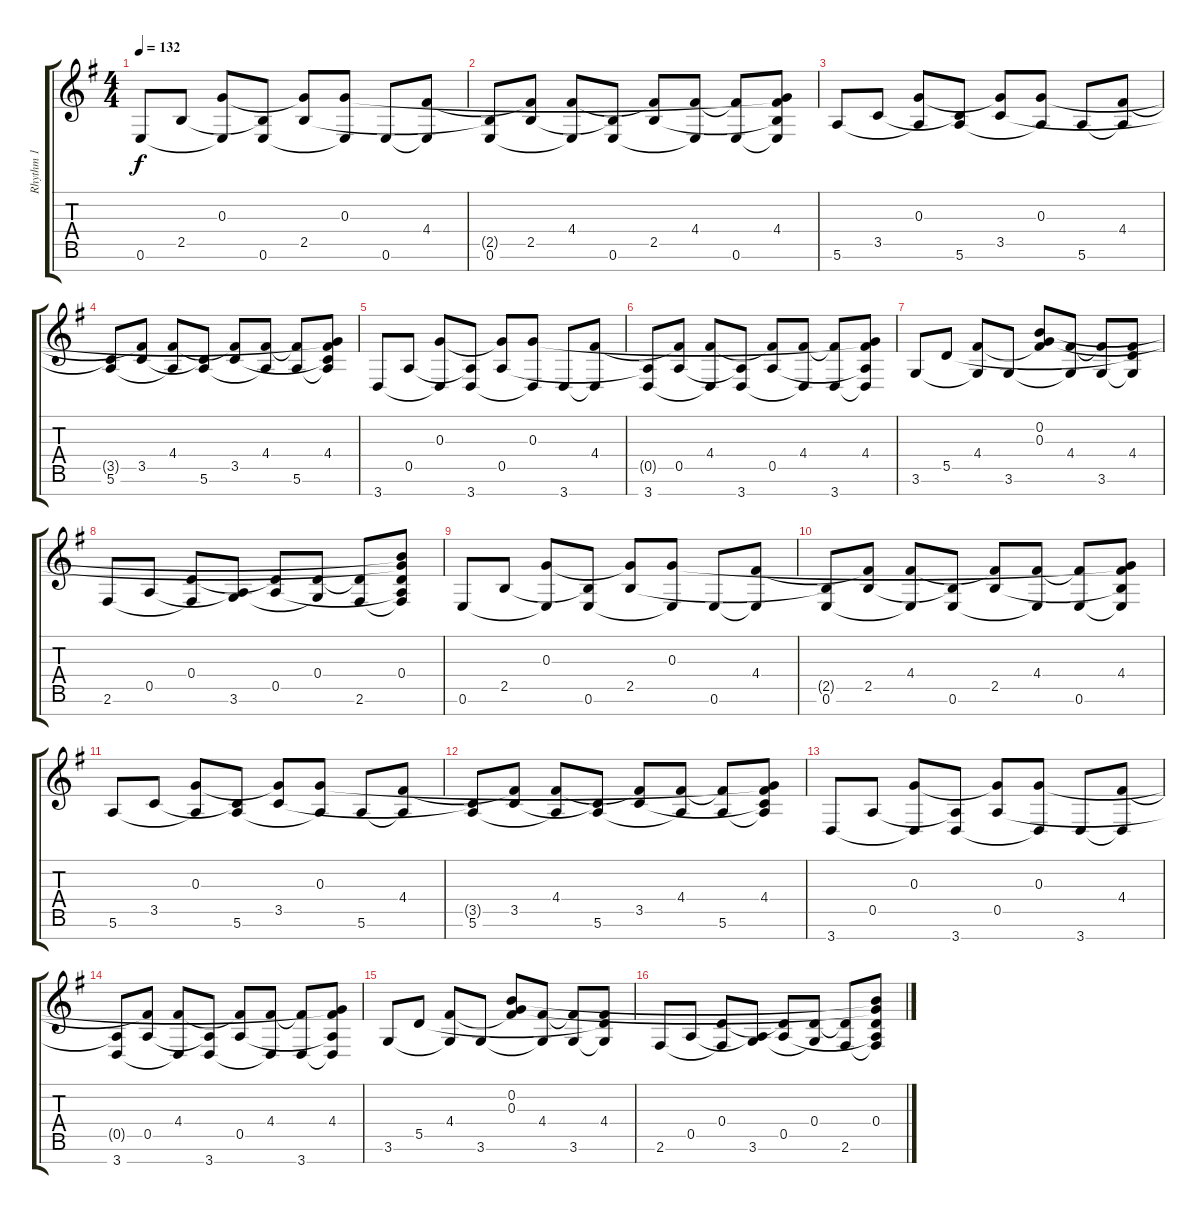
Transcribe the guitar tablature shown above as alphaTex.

\track ("Rhythm 1" "Rhythm 1") {instrument acousticguitarsteel}
\staff {score tabs}
\tuning (E4 B3 G3 D3 A2 E2 B1) {hide}
\ts (4 4)
\tempo 132
\clef g2
\ks eminor
0.6.8{dy f} 2.5.8 (0.3 0.6{t}).8 (2.5{t} 0.6).8 (0.3{t} 2.5).8 (0.3 0.6{t}).8 0.6.8 (4.4 0.6{t}).8 |
(2.5{t} 0.6).8 (4.4{t} 2.5).8 (4.4 0.6{t}).8 (2.5{t} 0.6).8 (4.4{t} 2.5).8 (4.4 0.6{t}).8 (4.4{t} 0.6).8 (0.3{t} 4.4 2.5{t} 0.6{t}).8 |
5.6.8 3.5.8 (0.3 5.6{t}).8 (3.5{t} 5.6).8 (0.3{t} 3.5).8 (0.3 5.6{t}).8 5.6.8 (4.4 5.6{t}).8 |
(3.5{t} 5.6).8 (4.4{t} 3.5).8 (4.4 5.6{t}).8 (3.5{t} 5.6).8 (4.4{t} 3.5).8 (4.4 5.6{t}).8 (4.4{t} 5.6).8 (0.3{t} 4.4 3.5{t} 5.6{t}).8 |
3.7.8 0.5.8 (0.3 3.7{t}).8 (0.5{t} 3.7).8 (0.3{t} 0.5).8 (0.3 3.7{t}).8 3.7.8 (4.4 3.7{t}).8 |
(0.5{t} 3.7).8 (4.4{t} 0.5).8 (4.4 3.7{t}).8 (0.5{t} 3.7).8 (4.4{t} 0.5).8 (4.4 3.7{t}).8 (4.4{t} 3.7).8 (0.3{t} 4.4 0.5{t} 3.7{t}).8 |
3.6.8 5.5.8 (4.4 3.6{t}).8 3.6.8 (0.2 0.3 4.4{t}).8 (4.4 3.6{t}).8 (4.4{t} 3.6).8 (4.4 5.5{t} 3.6{t}).8 |
2.6.8 0.5.8 (0.4 2.6{t}).8 (0.5{t} 3.6).8 (0.4{t} 0.5).8 (0.4 3.6{t}).8 (0.4{t} 2.6).8 (0.2{t} 0.3{t} 0.4 0.5{t} 2.6{t}).8 |
0.6.8 2.5.8 (0.3 0.6{t}).8 (2.5{t} 0.6).8 (0.3{t} 2.5).8 (0.3 0.6{t}).8 0.6.8 (4.4 0.6{t}).8 |
(2.5{t} 0.6).8 (4.4{t} 2.5).8 (4.4 0.6{t}).8 (2.5{t} 0.6).8 (4.4{t} 2.5).8 (4.4 0.6{t}).8 (4.4{t} 0.6).8 (0.3{t} 4.4 2.5{t} 0.6{t}).8 |
5.6.8 3.5.8 (0.3 5.6{t}).8 (3.5{t} 5.6).8 (0.3{t} 3.5).8 (0.3 5.6{t}).8 5.6.8 (4.4 5.6{t}).8 |
(3.5{t} 5.6).8 (4.4{t} 3.5).8 (4.4 5.6{t}).8 (3.5{t} 5.6).8 (4.4{t} 3.5).8 (4.4 5.6{t}).8 (4.4{t} 5.6).8 (0.3{t} 4.4 3.5{t} 5.6{t}).8 |
3.7.8 0.5.8 (0.3 3.7{t}).8 (0.5{t} 3.7).8 (0.3{t} 0.5).8 (0.3 3.7{t}).8 3.7.8 (4.4 3.7{t}).8 |
(0.5{t} 3.7).8 (4.4{t} 0.5).8 (4.4 3.7{t}).8 (0.5{t} 3.7).8 (4.4{t} 0.5).8 (4.4 3.7{t}).8 (4.4{t} 3.7).8 (0.3{t} 4.4 0.5{t} 3.7{t}).8 |
3.6.8 5.5.8 (4.4 3.6{t}).8 3.6.8 (0.2 0.3 4.4{t}).8 (4.4 3.6{t}).8 (4.4{t} 3.6).8 (4.4 5.5{t} 3.6{t}).8 |
2.6.8 0.5.8 (0.4 2.6{t}).8 (0.5{t} 3.6).8 (0.4{t} 0.5).8 (0.4 3.6{t}).8 (0.4{t} 2.6).8 (0.2{t} 0.3{t} 0.4 0.5{t} 2.6{t}).8
